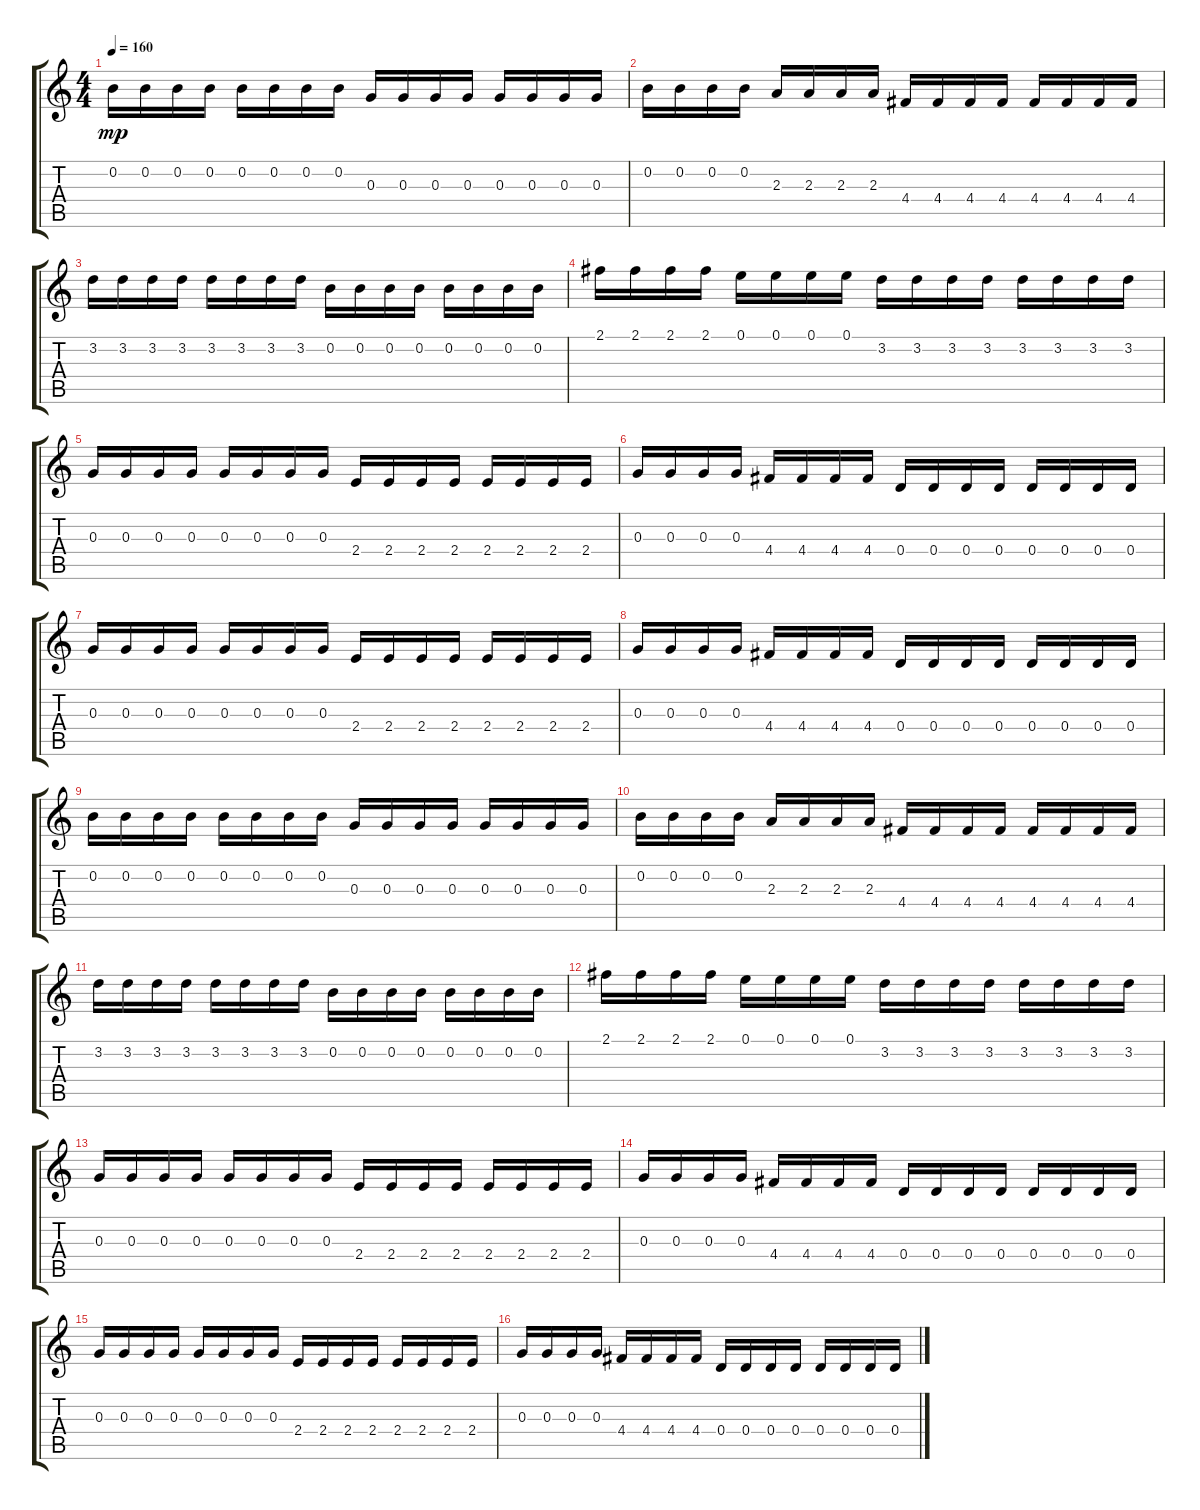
\track "" {instrument distortionguitar}
\staff {score tabs}
\tuning (E4 B3 G3 D3 A2 E2) {hide}
\ts (4 4)
\tempo 160
\clef g2
\ks c
0.2.16{dy mp} 0.2.16 0.2.16 0.2.16 0.2.16 0.2.16 0.2.16 0.2.16 0.3.16 0.3.16 0.3.16 0.3.16 0.3.16 0.3.16 0.3.16 0.3.16 |
0.2.16 0.2.16 0.2.16 0.2.16 2.3.16 2.3.16 2.3.16 2.3.16 4.4.16 4.4.16 4.4.16 4.4.16 4.4.16 4.4.16 4.4.16 4.4.16 |
3.2.16 3.2.16 3.2.16 3.2.16 3.2.16 3.2.16 3.2.16 3.2.16 0.2.16 0.2.16 0.2.16 0.2.16 0.2.16 0.2.16 0.2.16 0.2.16 |
2.1.16 2.1.16 2.1.16 2.1.16 0.1.16 0.1.16 0.1.16 0.1.16 3.2.16 3.2.16 3.2.16 3.2.16 3.2.16 3.2.16 3.2.16 3.2.16 |
0.3.16 0.3.16 0.3.16 0.3.16 0.3.16 0.3.16 0.3.16 0.3.16 2.4.16 2.4.16 2.4.16 2.4.16 2.4.16 2.4.16 2.4.16 2.4.16 |
0.3.16 0.3.16 0.3.16 0.3.16 4.4.16 4.4.16 4.4.16 4.4.16 0.4.16 0.4.16 0.4.16 0.4.16 0.4.16 0.4.16 0.4.16 0.4.16 |
0.3.16 0.3.16 0.3.16 0.3.16 0.3.16 0.3.16 0.3.16 0.3.16 2.4.16 2.4.16 2.4.16 2.4.16 2.4.16 2.4.16 2.4.16 2.4.16 |
0.3.16 0.3.16 0.3.16 0.3.16 4.4.16 4.4.16 4.4.16 4.4.16 0.4.16 0.4.16 0.4.16 0.4.16 0.4.16 0.4.16 0.4.16 0.4.16 |
0.2.16 0.2.16 0.2.16 0.2.16 0.2.16 0.2.16 0.2.16 0.2.16 0.3.16 0.3.16 0.3.16 0.3.16 0.3.16 0.3.16 0.3.16 0.3.16 |
0.2.16 0.2.16 0.2.16 0.2.16 2.3.16 2.3.16 2.3.16 2.3.16 4.4.16 4.4.16 4.4.16 4.4.16 4.4.16 4.4.16 4.4.16 4.4.16 |
3.2.16 3.2.16 3.2.16 3.2.16 3.2.16 3.2.16 3.2.16 3.2.16 0.2.16 0.2.16 0.2.16 0.2.16 0.2.16 0.2.16 0.2.16 0.2.16 |
2.1.16 2.1.16 2.1.16 2.1.16 0.1.16 0.1.16 0.1.16 0.1.16 3.2.16 3.2.16 3.2.16 3.2.16 3.2.16 3.2.16 3.2.16 3.2.16 |
0.3.16 0.3.16 0.3.16 0.3.16 0.3.16 0.3.16 0.3.16 0.3.16 2.4.16 2.4.16 2.4.16 2.4.16 2.4.16 2.4.16 2.4.16 2.4.16 |
0.3.16 0.3.16 0.3.16 0.3.16 4.4.16 4.4.16 4.4.16 4.4.16 0.4.16 0.4.16 0.4.16 0.4.16 0.4.16 0.4.16 0.4.16 0.4.16 |
0.3.16 0.3.16 0.3.16 0.3.16 0.3.16 0.3.16 0.3.16 0.3.16 2.4.16 2.4.16 2.4.16 2.4.16 2.4.16 2.4.16 2.4.16 2.4.16 |
0.3.16 0.3.16 0.3.16 0.3.16 4.4.16 4.4.16 4.4.16 4.4.16 0.4.16 0.4.16 0.4.16 0.4.16 0.4.16 0.4.16 0.4.16 0.4.16
